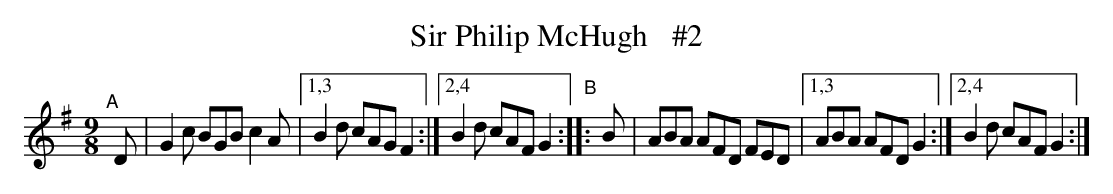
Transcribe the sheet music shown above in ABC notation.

X:1
T: Sir Philip McHugh   #2
M: 9/8
L: 1/8
K: G
"^A"[|]D | G2c BGB c2A |[1,3 B2d cAG F2 :|[2,4 B2d cAF G2 \
"^B":: B | ABA AFD FED |[1,3 ABA AFD G2 :|[2,4 B2d cAF G2 :|
